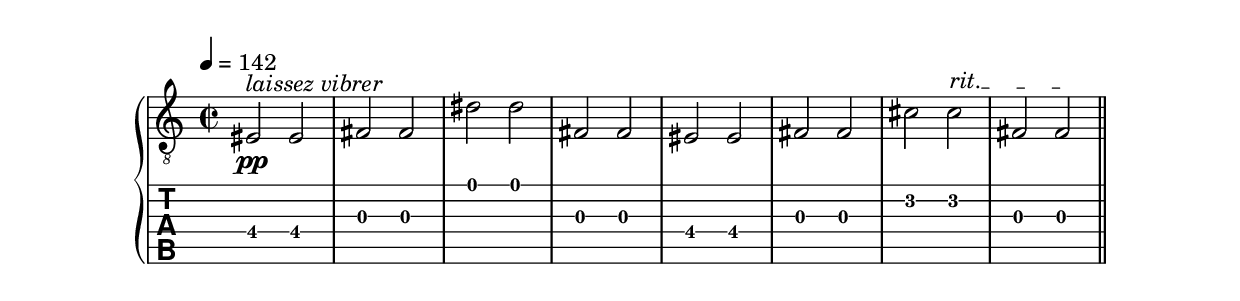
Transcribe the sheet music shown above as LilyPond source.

\version "2.24.3"

\header {
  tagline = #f
}

part = \relative {
  \time 2/2
  \tempo 4 = 142
  eis2\pp^\markup { \italic "laissez vibrer" } eis | fis fis |
  dis' dis | fis, fis |
  eis2 eis | fis fis |
  cis'
  \override TextSpanner.bound-details.left.text = "rit."
  cis\startTextSpan | fis, fis\stopTextSpan |
  \bar "||"
}

fullScore = \new GrandStaff <<
  \new Staff \with { midiInstrument = "electric guitar (clean)" } {
    \clef "treble_8"
    \part
  }
  \tag #'tablature {
    \new TabStaff {
      \set Staff.stringTunings = \stringTuning <cis, gis, cis fis ais dis'>
      \clef moderntab
      \part
    }
  }
>>

\score {
  \fullScore

  \layout { }
}

\score {
  \removeWithTag #'tablature
  \fullScore

  \midi { }
}
